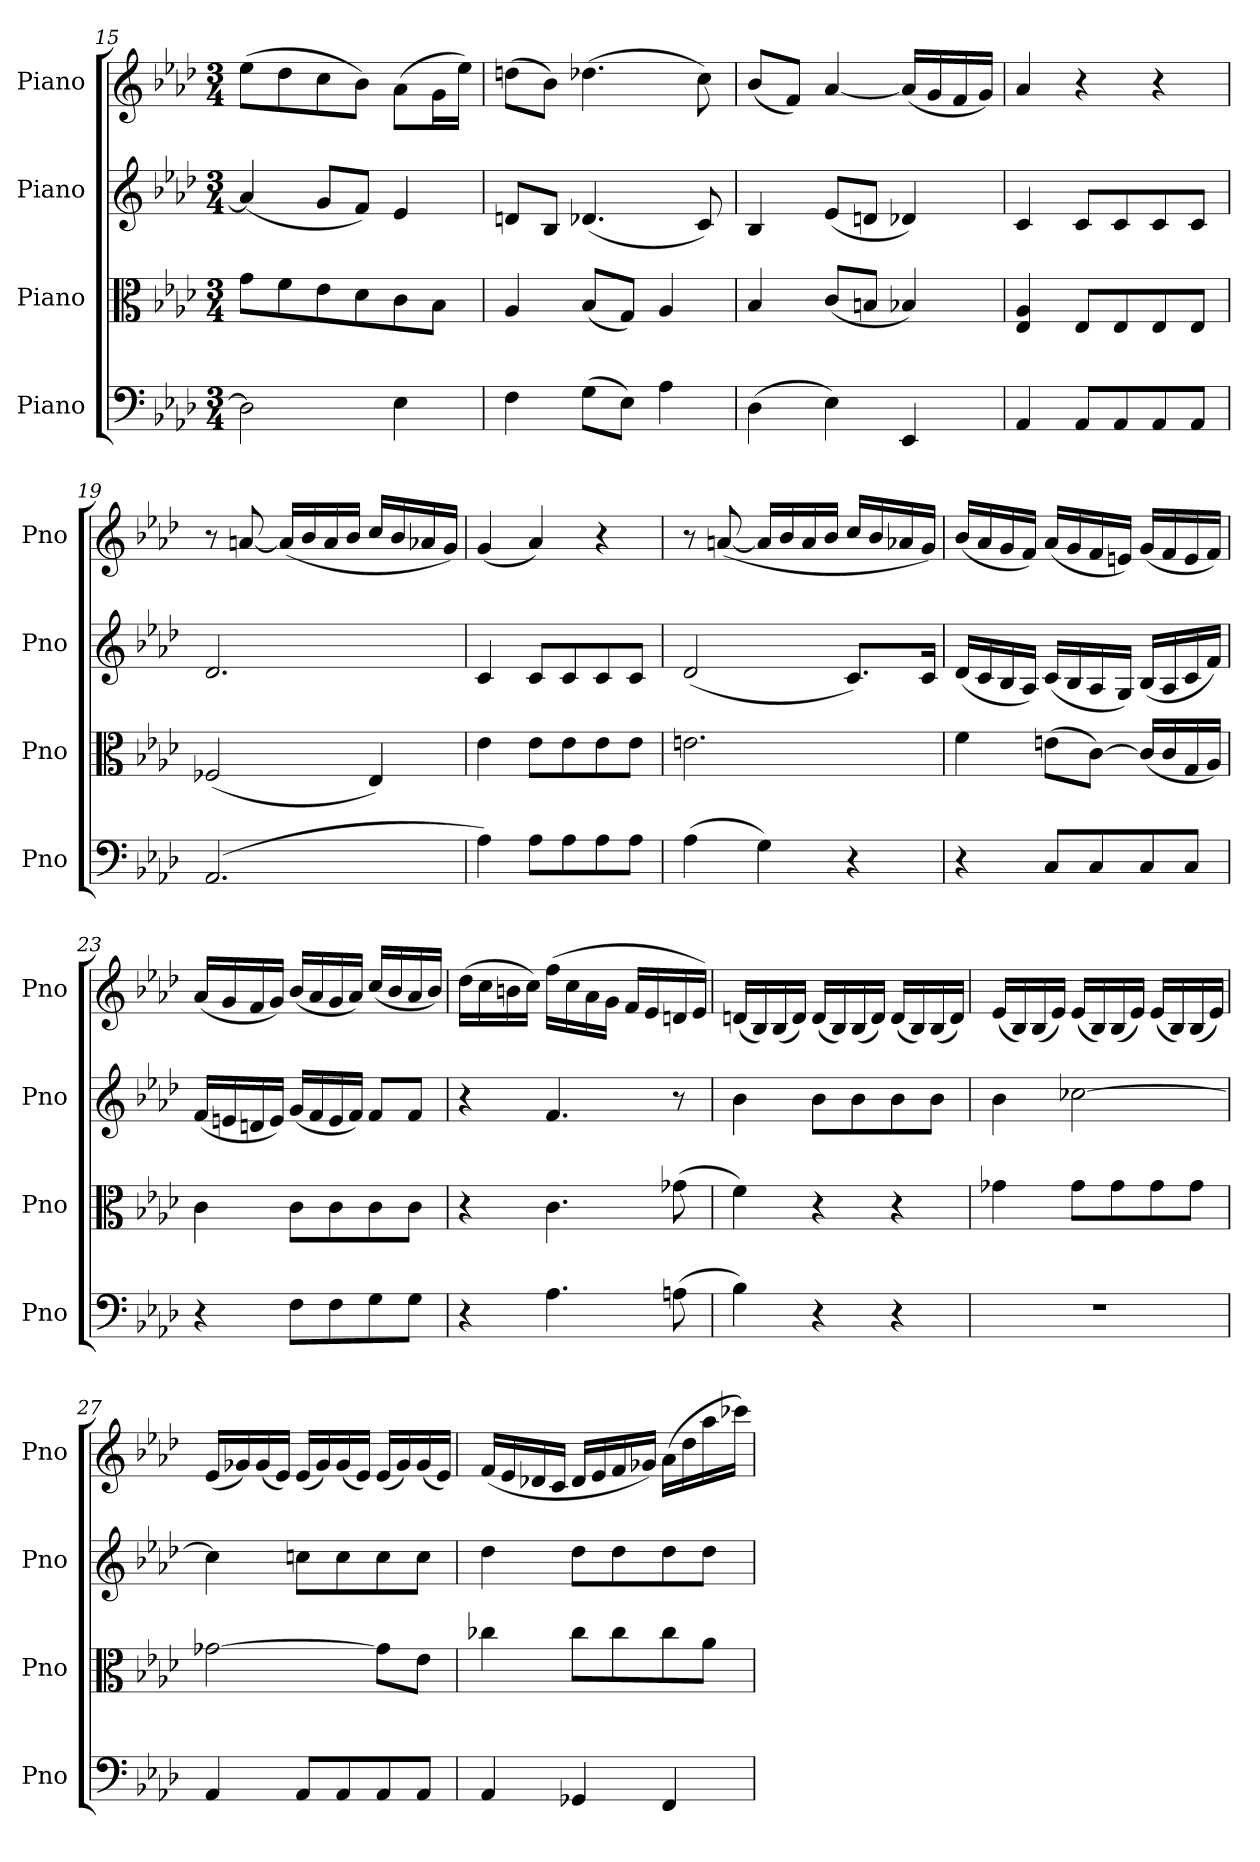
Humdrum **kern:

**kern	**kern	**kern	**kern
*part4	*part3	*part2	*part1
*staff4	*staff3	*staff2	*staff1
*I"Piano	*I"Piano	*I"Piano	*I"Piano
*I'Pno	*I'Pno	*I'Pno	*I'Pno
*clefF4	*clefC3	*clefG2	*clefG2
*k[b-e-a-d-]	*k[b-e-a-d-]	*k[b-e-a-d-]	*k[b-e-a-d-]
*M3/4	*M3/4	*M3/4	*M3/4
=15	=15	=15	=15
2D-\]	8g\L	(4a-/]	(>8ee-\L
.	8f\	.	8dd-\
.	8e-\	8g/L	8cc\
.	8d-\	8f/J)	8b-\J)
4E-\	8c\	4e-/	(>8a-\L
.	8B-\J	.	16g\L
.	.	.	16ee-\JJ)
=16	=16	=16	=16
4F\	4A-/	8dn/L	(>8ddn\L
.	.	8B-/J	8b-\J)
(>8G\L	(8B-/L	(4.d-X/	(>4.dd-X\
8E-\J)	8G/J)	.	.
4A-\	4A-/	.	.
.	.	8c/)	8cc\)
=17	=17	=17	=17
(>4D-\	4B-/	4B-/	(8b-/L
.	.	.	8f/J)
4E-\)	(8c/L	(8e-/L	[4a-/
.	8Bn/J	8dn/J	.
4EE-/	4B-X/)	4d-X/)	(16a-/LL]
.	.	.	16g/
.	.	.	16f/
.	.	.	16g/JJ)
=18	=18	=18	=18
4AA-/	4E-/ 4A-/	4c/	4a-/
8AA-/L	8E-/L	8c/L	4r
8AA-/	8E-/	8c/	.
8AA-/	8E-/	8c/	4r
8AA-/J	8E-/J	8c/J	.
!!LO:LB:g=z
=19	=19	=19	=19
(>2.AA-/	(2F-X/	2.d-/	8r
.	.	.	[8an/
.	.	.	(16a/LL]
.	.	.	16b-/
.	.	.	16a/
.	.	.	16b-/JJ
.	4E-/)	.	16cc/LL
.	.	.	16b-/
.	.	.	16a-X/
.	.	.	16g/JJ)
=20	=20	=20	=20
4A-\)	4e-\	4c/	(4g/
8A-\L	8e-\L	8c/L	4a-/)
8A-\	8e-\	8c/	.
8A-\	8e-\	8c/	4r
8A-\J	8e-\J	8c/J	.
=21	=21	=21	=21
(>4A-\	2.en\	(2d-/	8r
.	.	.	([8an/
4G\)	.	.	16a/LL]
.	.	.	16b-/
.	.	.	16a/
.	.	.	16b-/JJ
4r	.	8.c/L)	16cc/LL
.	.	.	16b-/
.	.	.	16a-X/
.	.	16c/Jk	16g/JJ)
=22	=22	=22	=22
4r	4f\	(16d-/LL	(16b-/LL
.	.	16c/	16a-/
.	.	16B-/	16g/
.	.	16A-/JJ)	16f/JJ)
8C/L	(>8en\L	(16c/LL	(16a-/LL
.	.	16B-/	16g/
8C/	[8c\J)	16A-/	16f/
.	.	16G/JJ)	16en/JJ)
8C/	(16c/LL]	(16B-/LL	(16g/LL
.	16c/	16A-/	16f/
8C/J	16G/	16c/	16e/
.	16A-/JJ)	16f/JJ)	16f/JJ)
=23	=23	=23	=23
4r	4c\	(16f/LL	(16a-/LL
.	.	16en/	16g/
.	.	16dn/	16f/
.	.	16e/JJ)	16g/JJ)
8F\L	8c\L	(16g/LL	(16b-/LL
.	.	16f/	16a-/
8F\	8c\	16e/	16g/
.	.	16f/JJ)	16a-/JJ)
8G\	8c\	8f/L	(16cc/LL
.	.	.	16b-/
8G\J	8c\J	8f/J	16a-/
.	.	.	16b-/JJ)
!!LO:LB:g=z
=24	=24	=24	=24
4r	4r	4r	(>16dd-\LL
.	.	.	16cc\
.	.	.	16bn\
.	.	.	16cc\JJ)
4.A-\	4.c\	4.f/	(>16ff\LL
.	.	.	16cc\
.	.	.	16a-\
.	.	.	16g\JJ
.	.	.	16f/LL
.	.	.	16e-/
(>8An\	(>8g-X\	8r	16dn/
.	.	.	16e-/JJ)
=25	=25	=25	=25
4B-\)	4f\)	4b-\	(16dn/LL
.	.	.	16B-/)
.	.	.	(16B-/
.	.	.	16d/JJ)
4r	4r	8b-\L	(16d/LL
.	.	.	16B-/)
.	.	8b-\	(16B-/
.	.	.	16d/JJ)
4r	4r	8b-\	(16d/LL
.	.	.	16B-/)
.	.	8b-\J	(16B-/
.	.	.	16d/JJ)
=26	=26	=26	=26
2.r	4g-X\	4b-\	(16e-/LL
.	.	.	16B-/)
.	.	.	(16B-/
.	.	.	16e-/JJ)
.	8g-\L	[2cc-X\	(16e-/LL
.	.	.	16B-/)
.	8g-\	.	(16B-/
.	.	.	16e-/JJ)
.	8g-\	.	(16e-/LL
.	.	.	16B-/)
.	8g-\J	.	(16B-/
.	.	.	16e-/JJ)
=27	=27	=27	=27
4AA-/	[2g-X\	4cc-\]	(16e-/LL
.	.	.	16g-X/)
.	.	.	(16g-/
.	.	.	16e-/JJ)
8AA-/L	.	8ccn\L	(16e-/LL
.	.	.	16g-/)
8AA-/	.	8cc\	(16g-/
.	.	.	16e-/JJ)
8AA-/	8g-\L]	8cc\	(16e-/LL
.	.	.	16g-/)
8AA-/J	8e-\J	8cc\J	(16g-/
.	.	.	16e-/JJ)
=28	=28	=28	=28
4AA-/	4cc-X\	4dd-\	(16f/LL
.	.	.	16e-/
.	.	.	16d-X/
.	.	.	16c/JJ
4GG-X/	8cc-\L	8dd-\L	16d-/LL
.	.	.	16e-/
.	8cc-\	8dd-\	16f/
.	.	.	16g-X/JJ)
4FF/	8cc-\	8dd-\	(>16a-\LL
.	.	.	16dd-\
.	8a-\J	8dd-\J	16aa-\
.	.	.	16ccc-X\JJ)
=	=	=	=
*-	*-	*-	*-
